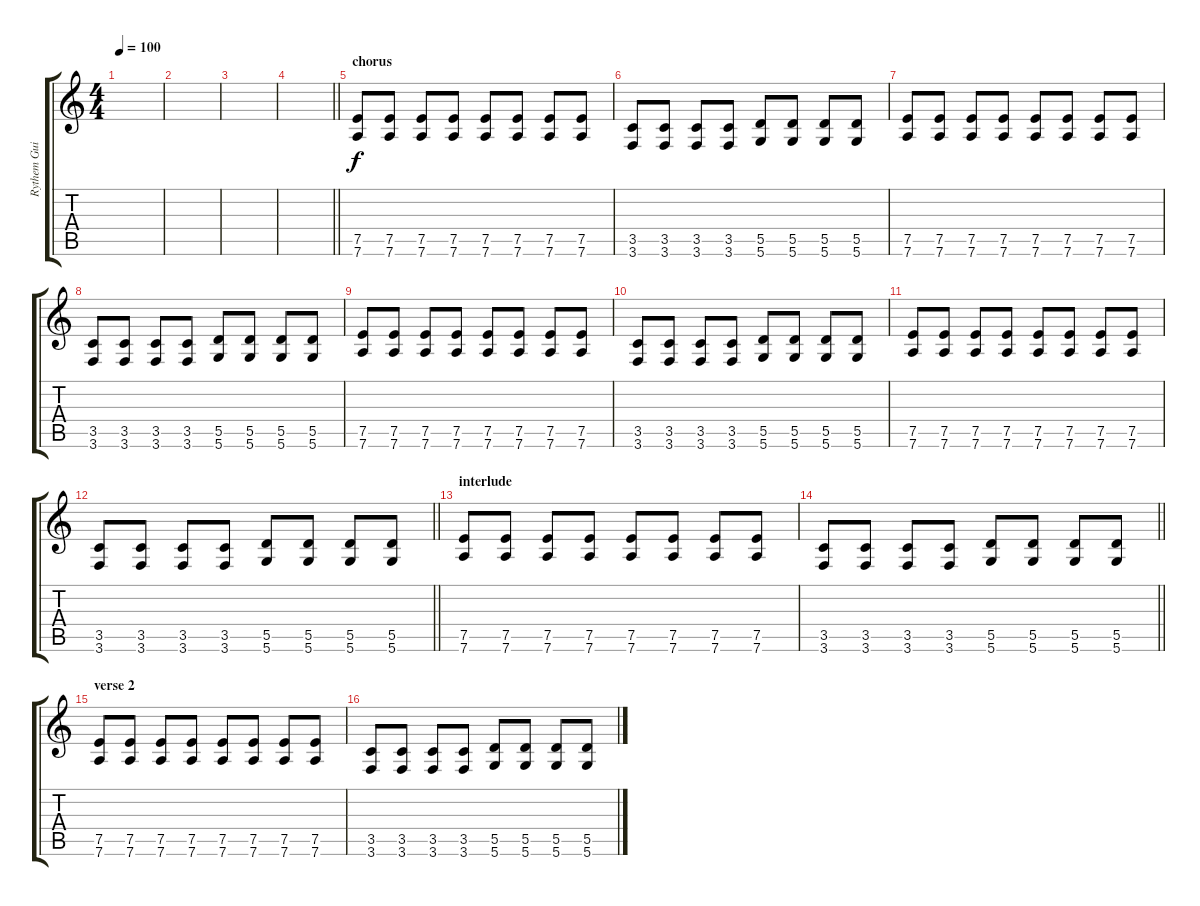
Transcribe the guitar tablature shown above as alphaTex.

\track ("Rythem Guitar" "Rythem Gui") {instrument distortionguitar}
\staff {score tabs}
\tuning (E4 B3 G3 D3 A2 D2) {hide}
\ts (4 4)
\tempo 100
\clef g2
\ks c
|
|
|
\barLineRight lightlight
|
\section ("" "chorus")
(7.5 7.6).8 (7.5 7.6).8 (7.5 7.6).8 (7.5 7.6).8 (7.5 7.6).8 (7.5 7.6).8 (7.5 7.6).8 (7.5 7.6).8 |
(3.5 3.6).8 (3.5 3.6).8 (3.5 3.6).8 (3.5 3.6).8 (5.5 5.6).8 (5.5 5.6).8 (5.5 5.6).8 (5.5 5.6).8 |
(7.5 7.6).8 (7.5 7.6).8 (7.5 7.6).8 (7.5 7.6).8 (7.5 7.6).8 (7.5 7.6).8 (7.5 7.6).8 (7.5 7.6).8 |
(3.5 3.6).8 (3.5 3.6).8 (3.5 3.6).8 (3.5 3.6).8 (5.5 5.6).8 (5.5 5.6).8 (5.5 5.6).8 (5.5 5.6).8 |
(7.5 7.6).8 (7.5 7.6).8 (7.5 7.6).8 (7.5 7.6).8 (7.5 7.6).8 (7.5 7.6).8 (7.5 7.6).8 (7.5 7.6).8 |
(3.5 3.6).8 (3.5 3.6).8 (3.5 3.6).8 (3.5 3.6).8 (5.5 5.6).8 (5.5 5.6).8 (5.5 5.6).8 (5.5 5.6).8 |
(7.5 7.6).8 (7.5 7.6).8 (7.5 7.6).8 (7.5 7.6).8 (7.5 7.6).8 (7.5 7.6).8 (7.5 7.6).8 (7.5 7.6).8 |
\barLineRight lightlight
(3.5 3.6).8 (3.5 3.6).8 (3.5 3.6).8 (3.5 3.6).8 (5.5 5.6).8 (5.5 5.6).8 (5.5 5.6).8 (5.5 5.6).8 |
\section ("" "interlude")
(7.5 7.6).8 (7.5 7.6).8 (7.5 7.6).8 (7.5 7.6).8 (7.5 7.6).8 (7.5 7.6).8 (7.5 7.6).8 (7.5 7.6).8 |
\barLineRight lightlight
(3.5 3.6).8 (3.5 3.6).8 (3.5 3.6).8 (3.5 3.6).8 (5.5 5.6).8 (5.5 5.6).8 (5.5 5.6).8 (5.5 5.6).8 |
\section ("" "verse 2")
(7.5 7.6).8 (7.5 7.6).8 (7.5 7.6).8 (7.5 7.6).8 (7.5 7.6).8 (7.5 7.6).8 (7.5 7.6).8 (7.5 7.6).8 |
(3.5 3.6).8 (3.5 3.6).8 (3.5 3.6).8 (3.5 3.6).8 (5.5 5.6).8 (5.5 5.6).8 (5.5 5.6).8 (5.5 5.6).8
